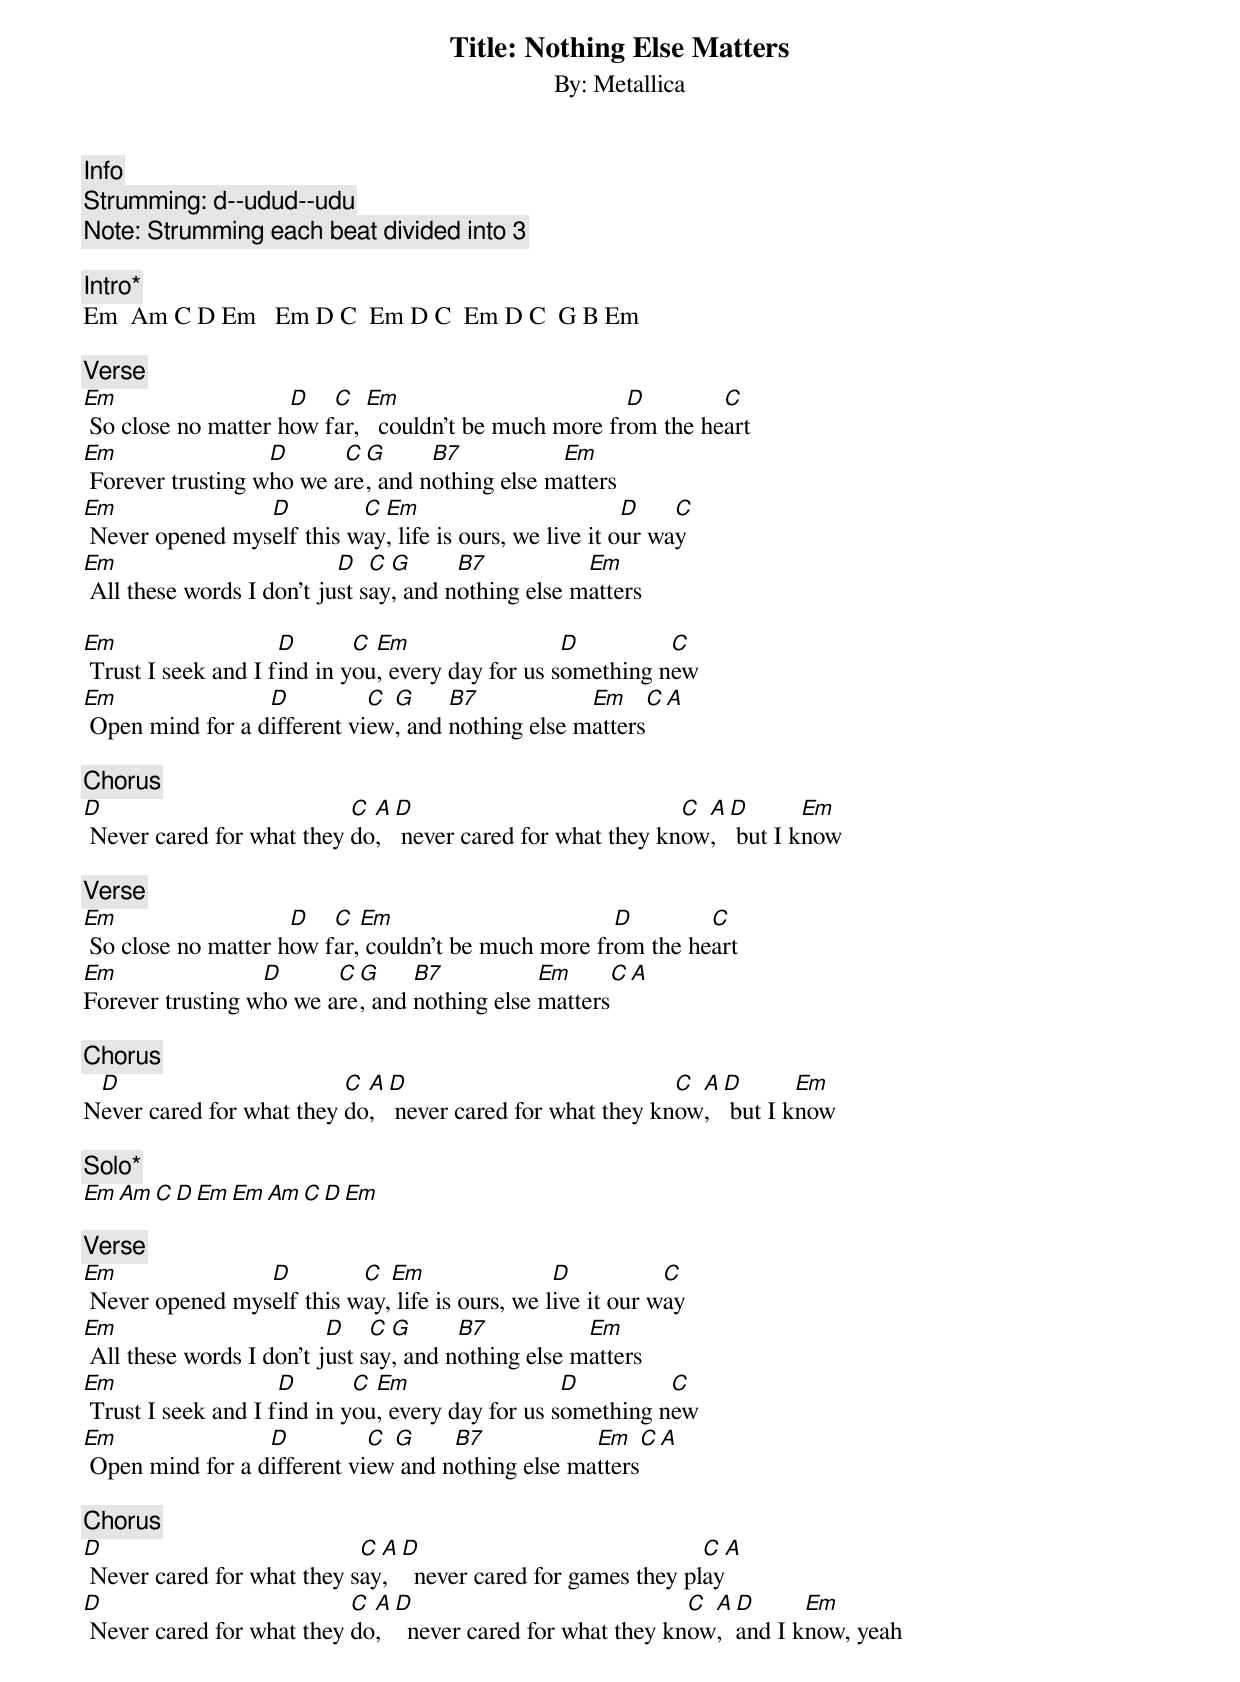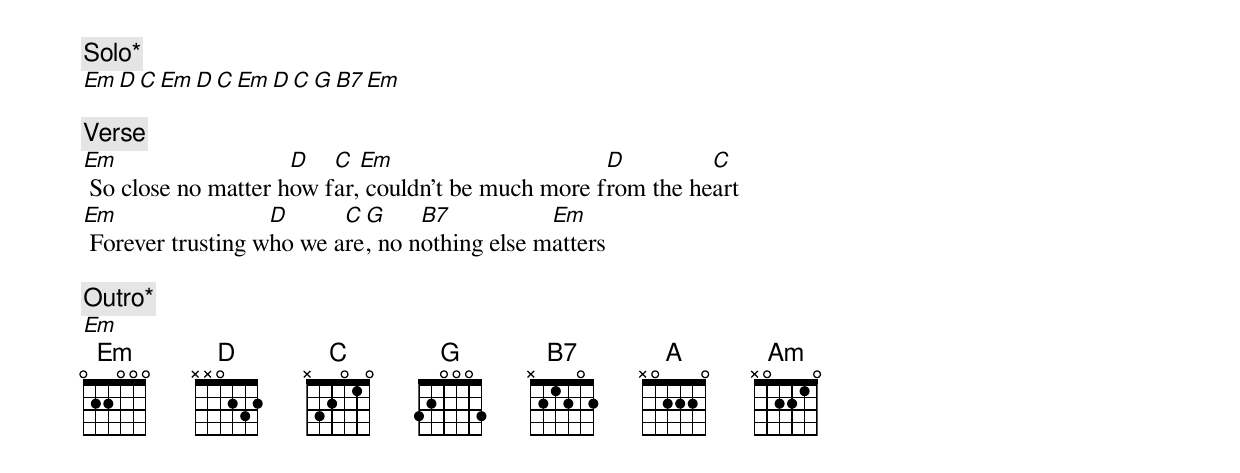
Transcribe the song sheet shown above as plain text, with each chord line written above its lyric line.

[Info]
Title: Nothing Else Matters
By: Metallica
Strumming: d--udud--udu
Note: Strumming each beat divided into 3

[Intro*]
Em  Am C D Em   Em D C  Em D C  Em D C  G B Em

[Verse]
Em                   D   C   Em                        D        C
 So close no matter how far,   couldn't be much more from the heart
Em                 D      C G      B7           Em
 Forever trusting who we are, and nothing else matters
Em               D         C Em                          D    C
 Never opened myself this way, life is ours, we live it our way
Em                         D   C G      B7           Em
 All these words I don't just say, and nothing else matters

Em                   D       C Em                  D         C
 Trust I seek and I find in you, every day for us something new
Em                D          C G     B7            Em     C A
 Open mind for a different view, and nothing else matters

[Chorus]
D                          C A D                            C A D       Em
 Never cared for what they do,  never cared for what they know,  but I know

[Verse]
Em                   D   C  Em                       D        C
 So close no matter how far, couldn't be much more from the heart
Em                D      C G     B7           Em     C A
Forever trusting who we are, and nothing else matters

[Chorus]
 D                        C A D                            C A D       Em
Never cared for what they do,  never cared for what they know,  but I know

[Solo*]
Em  Am C D Em    Em Am C D Em

[Verse]
Em               D         C  Em                 D           C
 Never opened myself this way, life is ours, we live it our way
Em                        D    C G      B7           Em
 All these words I don't just say, and nothing else matters
Em                   D       C Em                  D         C
 Trust I seek and I find in you, every day for us something new
Em                D          C G     B7            Em     C A
 Open mind for a different view and nothing else matters

[Chorus]
D                           C A D                              C A
 Never cared for what they say,   never cared for games they play
D                          C A D                             C A D      Em
 Never cared for what they do,   never cared for what they know, and I know, yeah

[Solo*]
Em D C   Em D C   Em D C  G B7 Em

[Verse]
Em                   D   C  Em                      D         C
 So close no matter how far, couldn't be much more from the heart
Em                 D      C G     B7           Em
 Forever trusting who we are, no nothing else matters

[Outro*]
Em
